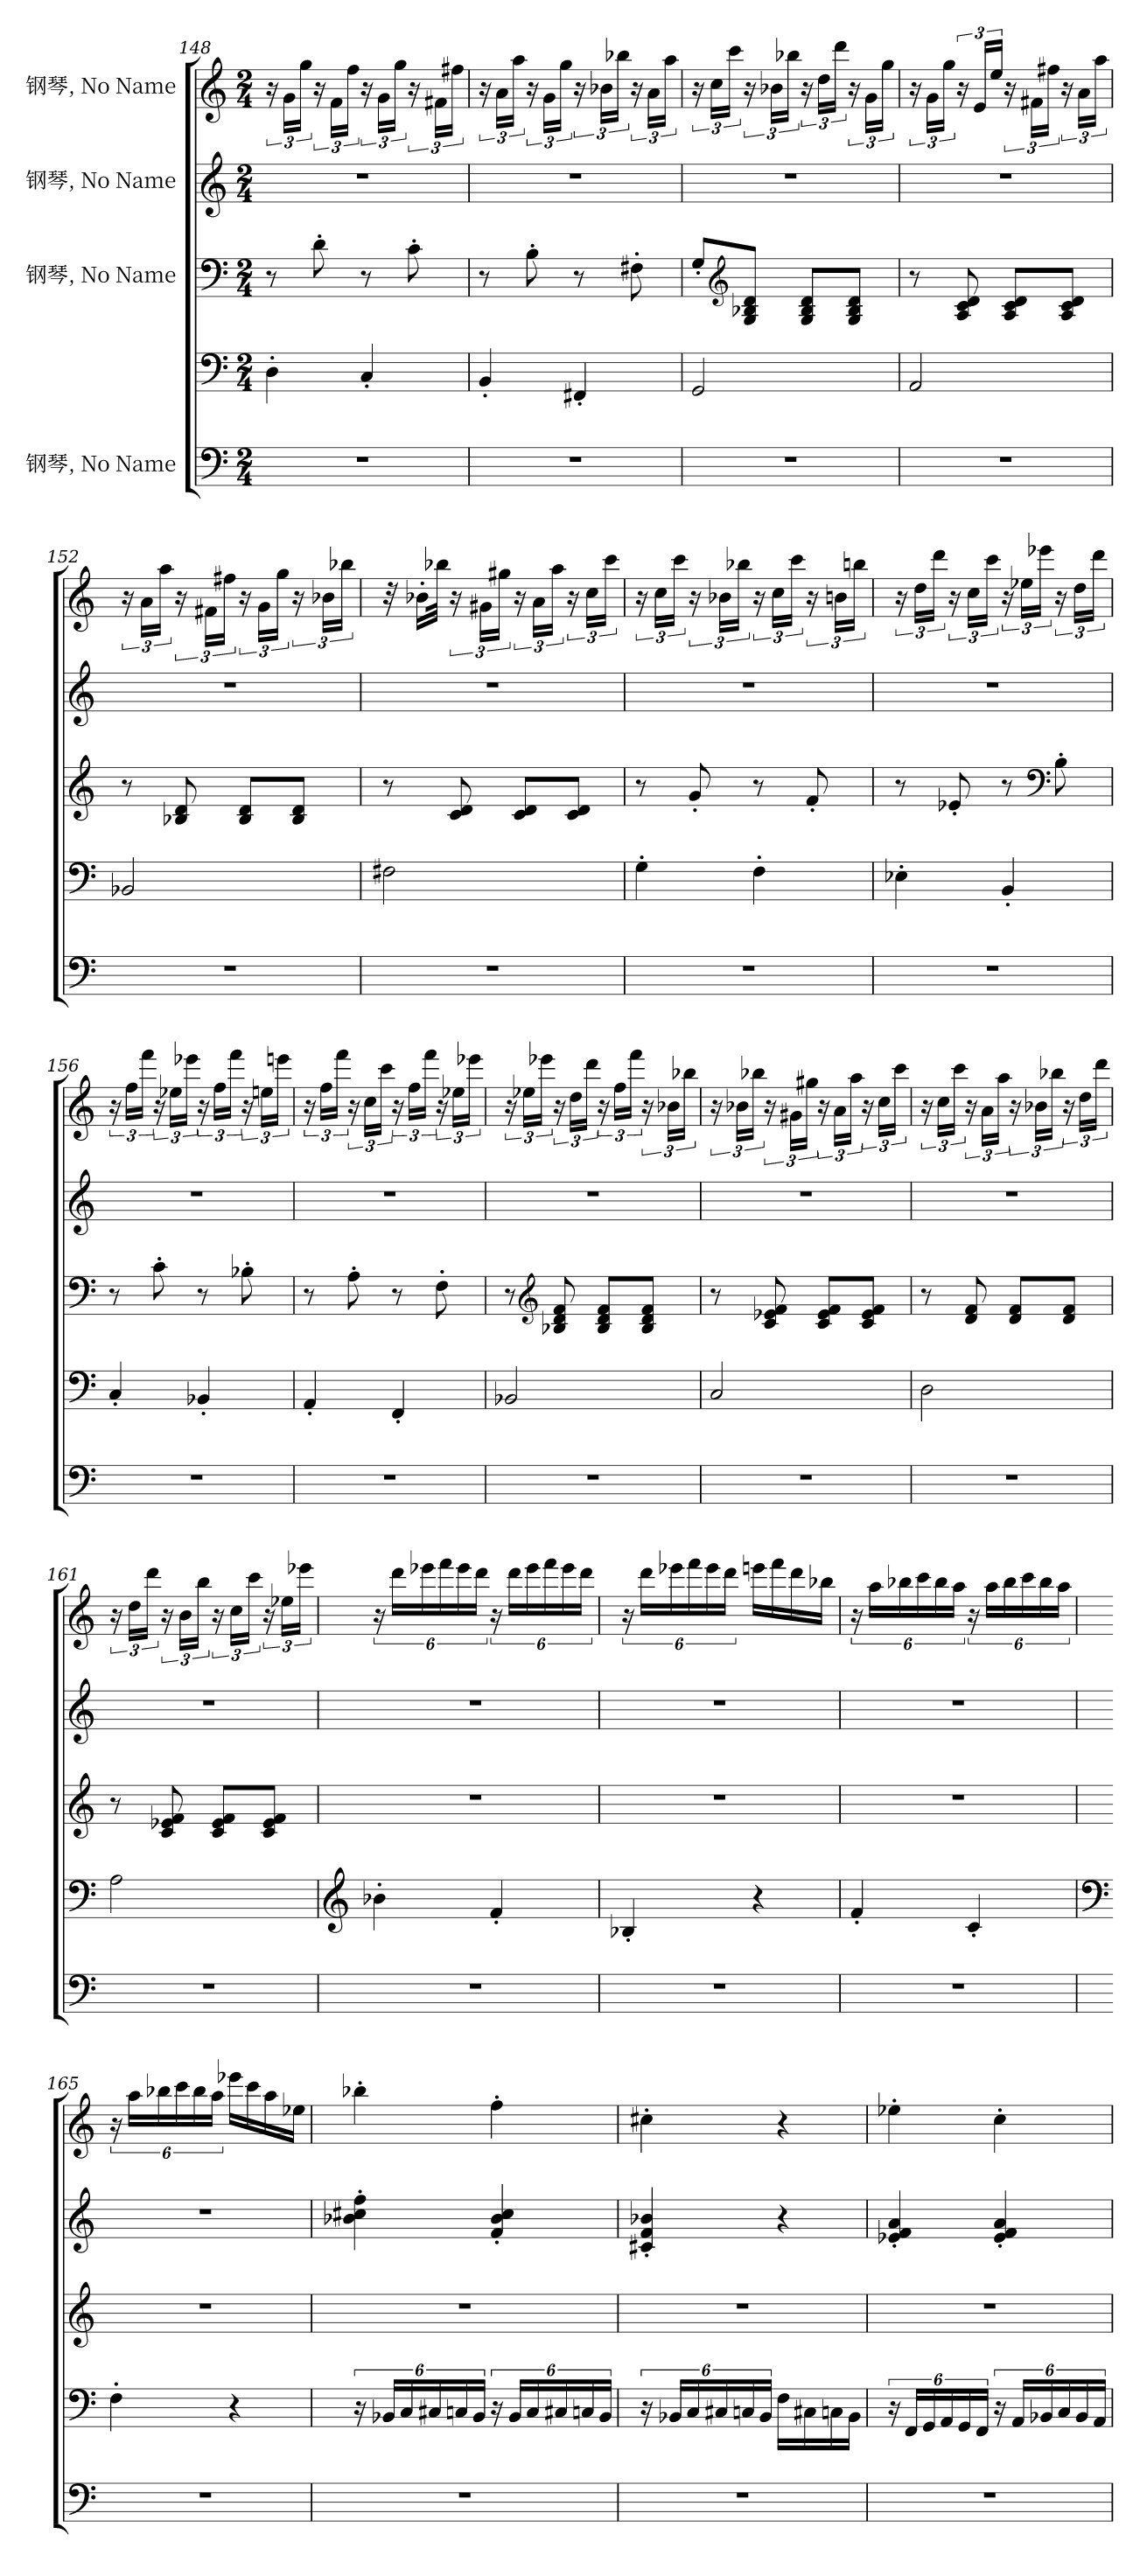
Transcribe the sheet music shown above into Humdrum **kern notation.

**kern	**kern	**kern	**kern	**kern
*part4	*part4	*part3	*part2	*part1
*staff5	*staff4	*staff3	*staff2	*staff1
*I"钢琴, No Name	*	*I"钢琴, No Name	*I"钢琴, No Name	*I"钢琴, No Name
*clefF4	*clefF4	*clefF4	*clefG2	*clefG2
*k[]	*k[]	*k[]	*k[]	*k[]
*M2/4	*M2/4	*M2/4	*M2/4	*M2/4
*MM118	*MM118	*MM118	*MM118	*MM118
=148	=148	=148	=148	=148
2r	4D'\	8r	2r	24r
.	.	.	.	24g\LL
.	.	.	.	24gg\JJ
.	.	8d'\	.	24r
.	.	.	.	24f\LL
.	.	.	.	24ff\JJ
.	4C'/	8r	.	24r
.	.	.	.	24g\LL
.	.	.	.	24gg\JJ
.	.	8c'\	.	24r
.	.	.	.	24f#X\LL
.	.	.	.	24ff#X\JJ
!!LO:PB:g=z
=149	=149	=149	=149	=149
2r	4BB'/	8r	2r	24r
.	.	.	.	24a\LL
.	.	.	.	24aa\JJ
.	.	8B'\	.	24r
.	.	.	.	24g\LL
.	.	.	.	24gg\JJ
.	4FF#X'/	8r	.	24r
.	.	.	.	24b-X\LL
.	.	.	.	24bb-X\JJ
.	.	8F#X'\	.	24r
.	.	.	.	24a\LL
.	.	.	.	24aa\JJ
=150	=150	=150	=150	=150
*	*	*	*	*MM118
2r	2GG/	8G'/L	2r	24r
.	.	.	.	24cc\LL
.	.	.	.	24ccc\JJ
*	*	*clefG2	*	*
.	.	8G/ 8B-X/ 8d/J	.	24r
.	.	.	.	24b-X\LL
.	.	.	.	24bb-X\JJ
.	.	8G/ 8B-/ 8d/L	.	24r
.	.	.	.	24dd\LL
.	.	.	.	24ddd\JJ
.	.	8G/ 8B-/ 8d/J	.	24r
.	.	.	.	24g\LL
.	.	.	.	24gg\JJ
=151	=151	=151	=151	=151
2r	2AA/	8r	2r	24r
.	.	.	.	24g\LL
.	.	.	.	24gg\JJ
.	.	8A/ 8c/ 8d/	.	24r
.	.	.	.	24e/LL
.	.	.	.	24ee/JJ
.	.	8A/ 8c/ 8d/L	.	24r
.	.	.	.	24f#X\LL
.	.	.	.	24ff#X\JJ
.	.	8A/ 8c/ 8d/J	.	24r
.	.	.	.	24a\LL
.	.	.	.	24aa\JJ
!!LO:LB:g=z
=152	=152	=152	=152	=152
2r	2BB-X/	8r	2r	24r
.	.	.	.	24a\LL
.	.	.	.	24aa\JJ
.	.	8B-X/ 8d/	.	24r
.	.	.	.	24f#X\LL
.	.	.	.	24ff#X\JJ
.	.	8B-/ 8d/L	.	24r
.	.	.	.	24g\LL
.	.	.	.	24gg\JJ
.	.	8B-/ 8d/J	.	24r
.	.	.	.	24b-X\LL
.	.	.	.	24bb-X\JJ
=153	=153	=153	=153	=153
2r	2F#X\	8r	2r	32r
.	.	.	.	16b-X'\LL
.	.	.	.	32bb-X\JJk
.	.	8c/ 8d/	.	24r
.	.	.	.	24g#X\LL
.	.	.	.	24gg#X\JJ
.	.	8c/ 8d/L	.	24r
.	.	.	.	24a\LL
.	.	.	.	24aa\JJ
.	.	8c/ 8d/J	.	24r
.	.	.	.	24cc\LL
.	.	.	.	24ccc\JJ
!!LO:PB:g=z
=154	=154	=154	=154	=154
*	*	*	*	*MM118
2r	4G'\	8r	2r	24r
.	.	.	.	24cc\LL
.	.	.	.	24ccc\JJ
.	.	8g'/	.	24r
.	.	.	.	24b-X\LL
.	.	.	.	24bb-X\JJ
.	4F'\	8r	.	24r
.	.	.	.	24cc\LL
.	.	.	.	24ccc\JJ
.	.	8f'/	.	24r
.	.	.	.	24bn\LL
.	.	.	.	24bbn\JJ
=155	=155	=155	=155	=155
2r	4E-X'\	8r	2r	24r
.	.	.	.	24dd\LL
.	.	.	.	24ddd\JJ
.	.	8e-X'/	.	24r
.	.	.	.	24cc\LL
.	.	.	.	24ccc\JJ
.	4BB'/	8r	.	24r
.	.	.	.	24ee-X\LL
.	.	.	.	24eee-X\JJ
*	*	*clefF4	*	*
.	.	8B'\	.	24r
.	.	.	.	24dd\LL
.	.	.	.	24ddd\JJ
=156	=156	=156	=156	=156
*	*	*	*	*MM118
2r	4C'/	8r	2r	24r
.	.	.	.	24ff\LL
.	.	.	.	24fff\JJ
.	.	8c'\	.	24r
.	.	.	.	24ee-X\LL
.	.	.	.	24eee-X\JJ
.	4BB-X'/	8r	.	24r
.	.	.	.	24ff\LL
.	.	.	.	24fff\JJ
.	.	8B-X'\	.	24r
.	.	.	.	24een\LL
.	.	.	.	24eeen\JJ
!!LO:LB:g=z
=157	=157	=157	=157	=157
2r	4AA'/	8r	2r	24r
.	.	.	.	24ff\LL
.	.	.	.	24fff\JJ
.	.	8A'\	.	24r
.	.	.	.	24cc\LL
.	.	.	.	24ccc\JJ
.	4FF'/	8r	.	24r
.	.	.	.	24ff\LL
.	.	.	.	24fff\JJ
.	.	8F'\	.	24r
.	.	.	.	24ee-X\LL
.	.	.	.	24eee-X\JJ
=158	=158	=158	=158	=158
*	*	*	*	*MM118
2r	2BB-X/	8r	2r	24r
.	.	.	.	24ee-X\LL
.	.	.	.	24eee-X\JJ
*	*	*clefG2	*	*
.	.	8B-X/ 8d/ 8f/	.	24r
.	.	.	.	24dd\LL
.	.	.	.	24ddd\JJ
.	.	8B-/ 8d/ 8f/L	.	24r
.	.	.	.	24ff\LL
.	.	.	.	24fff\JJ
.	.	8B-/ 8d/ 8f/J	.	24r
.	.	.	.	24b-X\LL
.	.	.	.	24bb-X\JJ
!!LO:PB:g=z
=159	=159	=159	=159	=159
2r	2C/	8r	2r	24r
.	.	.	.	24b-X\LL
.	.	.	.	24bb-X\JJ
.	.	8c/ 8e-X/ 8f/	.	24r
.	.	.	.	24g#X\LL
.	.	.	.	24gg#X\JJ
.	.	8c/ 8e-/ 8f/L	.	24r
.	.	.	.	24a\LL
.	.	.	.	24aa\JJ
.	.	8c/ 8e-/ 8f/J	.	24r
.	.	.	.	24cc\LL
.	.	.	.	24ccc\JJ
=160	=160	=160	=160	=160
2r	2D\	8r	2r	24r
.	.	.	.	24cc\LL
.	.	.	.	24ccc\JJ
.	.	8d/ 8f/	.	24r
.	.	.	.	24a\LL
.	.	.	.	24aa\JJ
.	.	8d/ 8f/L	.	24r
.	.	.	.	24b-X\LL
.	.	.	.	24bb-X\JJ
.	.	8d/ 8f/J	.	24r
.	.	.	.	24dd\LL
.	.	.	.	24ddd\JJ
=161	=161	=161	=161	=161
2r	2A\	8r	2r	24r
.	.	.	.	24dd\LL
.	.	.	.	24ddd\JJ
.	.	8c/ 8e-X/ 8f/	.	24r
.	.	.	.	24b\LL
.	.	.	.	24bb\JJ
.	.	8c/ 8e-/ 8f/L	.	24r
.	.	.	.	24cc\LL
.	.	.	.	24ccc\JJ
.	.	8c/ 8e-/ 8f/J	.	24r
.	.	.	.	24ee-X\LL
.	.	.	.	24eee-X\JJ
!!LO:LB:g=z
=162	=162	=162	=162	=162
*	*clefG2	*	*	*
*	*	*	*	*MM118
2r	4b-X'\	2r	2r	24r
.	.	.	.	24ddd\LL
.	.	.	.	24eee-X\
*	*	*	*	*Xbrackettup
.	.	.	.	24fff\
.	.	.	.	24eee-\
.	.	.	.	24ddd\JJ
*	*	*	*	*brackettup
.	4f'/	.	.	24r
.	.	.	.	24ddd\LL
.	.	.	.	24eee-\
*	*	*	*	*Xbrackettup
.	.	.	.	24fff\
.	.	.	.	24eee-\
.	.	.	.	24ddd\JJ
=163	=163	=163	=163	=163
*	*	*	*	*brackettup
2r	4B-X'/	2r	2r	24r
.	.	.	.	24ddd\LL
.	.	.	.	24eee-X\
*	*	*	*	*Xbrackettup
.	.	.	.	24fff\
.	.	.	.	24eee-\
.	.	.	.	24ddd\JJ
.	4r	.	.	16eeen\LL
.	.	.	.	16fff\
.	.	.	.	16ddd\
*	*	*	*	*MM114
.	.	.	.	16bb-X\JJ
!!LO:PB:g=z
=164	=164	=164	=164	=164
*	*	*	*	*brackettup
*	*	*	*	*MM118
2r	4f'/	2r	2r	24r
.	.	.	.	24aa\LL
.	.	.	.	24bb-X\
*	*	*	*	*Xbrackettup
.	.	.	.	24ccc\
.	.	.	.	24bb-\
.	.	.	.	24aa\JJ
*	*	*	*	*brackettup
.	4c'/	.	.	24r
.	.	.	.	24aa\LL
.	.	.	.	24bb-\
*	*	*	*	*Xbrackettup
.	.	.	.	24ccc\
.	.	.	.	24bb-\
.	.	.	.	24aa\JJ
=165	=165	=165	=165	=165
*	*clefF4	*	*	*
*	*	*	*	*brackettup
2r	4F'\	2r	2r	24r
.	.	.	.	24aa\LL
.	.	.	.	24bb-X\
*	*	*	*	*Xbrackettup
.	.	.	.	24ccc\
.	.	.	.	24bb-\
.	.	.	.	24aa\JJ
.	4r	.	.	16eee-X\LL
.	.	.	.	16ccc\
.	.	.	.	16aa\
*	*	*	*	*MM114
.	.	.	.	16ee-X\JJ
!!LO:LB:g=z
=166	=166	=166	=166	=166
*	*	*	*	*MM118
2r	24r	2r	4b-X\' 4cc#X\' 4ff\'	4bb-X'\
.	24BB-X/LL	.	.	.
.	24C/	.	.	.
*	*Xbrackettup	*	*	*
.	24C#X/	.	.	.
.	24Cn/	.	.	.
.	24BB-/JJ	.	.	.
*	*brackettup	*	*	*
.	24r	.	4f/' 4b-/' 4cc#/'	4ff'\
.	24BB-/LL	.	.	.
.	24C/	.	.	.
*	*Xbrackettup	*	*	*
.	24C#X/	.	.	.
.	24Cn/	.	.	.
.	24BB-/JJ	.	.	.
=167	=167	=167	=167	=167
*	*brackettup	*	*	*
2r	24r	2r	4c#X/' 4f/' 4b-X/'	4cc#X'\
.	24BB-X/LL	.	.	.
.	24C/	.	.	.
*	*Xbrackettup	*	*	*
.	24C#X/	.	.	.
.	24Cn/	.	.	.
.	24BB-/JJ	.	.	.
.	16F\LL	.	4r	4r
.	16C#X\	.	.	.
.	16Cn\	.	.	.
.	16BB-\JJ	.	.	.
=168	=168	=168	=168	=168
*	*brackettup	*	*	*
*	*	*	*	*MM118
2r	24r	2r	4e-X/' 4f/' 4a/'	4ee-X'\
.	24FF/LL	.	.	.
.	24GG/	.	.	.
*	*Xbrackettup	*	*	*
.	24AA/	.	.	.
.	24GG/	.	.	.
.	24FF/JJ	.	.	.
*	*brackettup	*	*	*
.	24r	.	4e-/' 4f/' 4a/'	4cc'\
.	24AA/LL	.	.	.
.	24BB-X/	.	.	.
*	*Xbrackettup	*	*	*
.	24C/	.	.	.
.	24BB-/	.	.	.
.	24AA/JJ	.	.	.
=	=	=	=	=
*-	*-	*-	*-	*-
